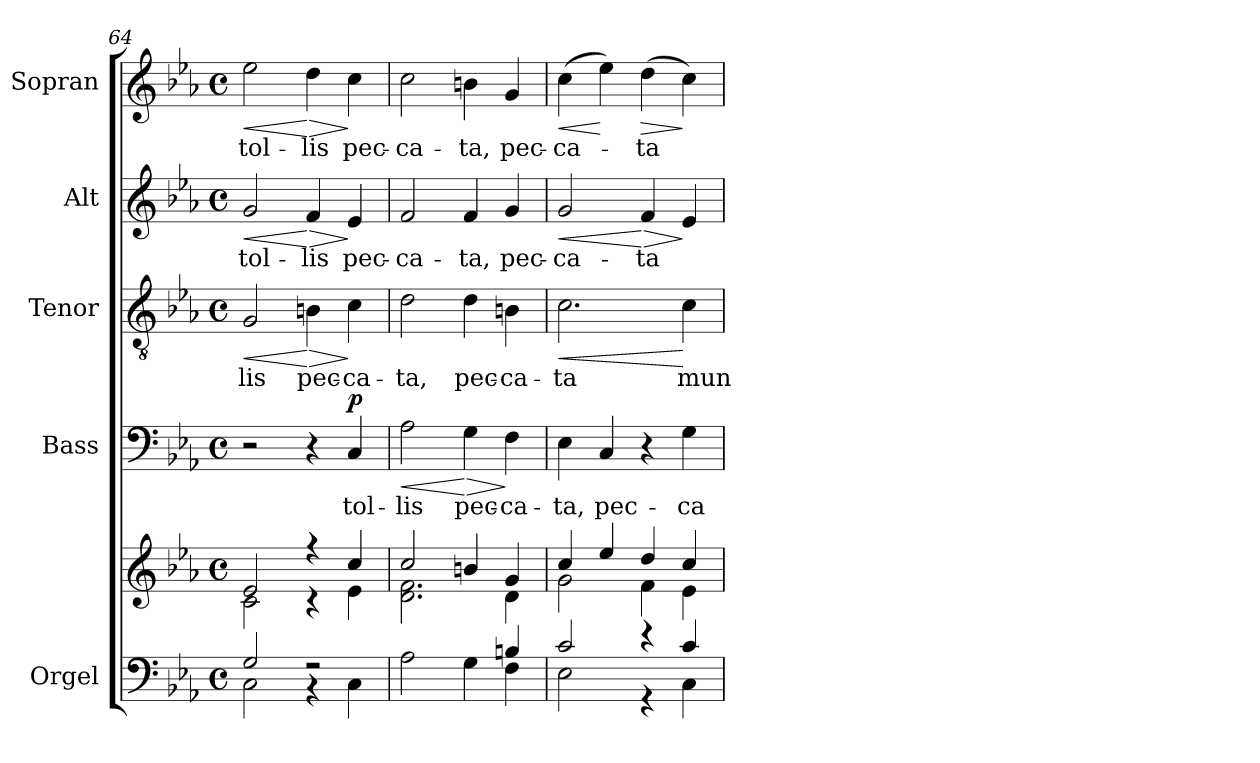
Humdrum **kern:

**kern	**kern	**kern	**text	**dynam	**kern	**text	**dynam	**kern	**text	**dynam	**kern	**text	**dynam
*part5	*part5	*part4	*part4	*part4	*part3	*part3	*part3	*part2	*part2	*part2	*part1	*part1	*part1
*staff6	*staff5	*staff4	*staff4	*staff4	*staff3	*staff3	*staff3	*staff2	*staff2	*staff2	*staff1	*staff1	*staff1
*I"Orgel	*	*I"Bass	*	*	*I"Tenor	*	*	*I"Alt	*	*	*I"Sopran	*	*
*I'Org.	*	*I'B.	*	*	*I'T.	*	*	*I'A.	*	*	*I'S.	*	*
*clefF4	*clefG2	*clefF4	*	*	*clefGv2	*	*	*clefG2	*	*	*clefG2	*	*
*k[b-e-a-]	*k[b-e-a-]	*k[b-e-a-]	*	*	*k[b-e-a-]	*	*	*k[b-e-a-]	*	*	*k[b-e-a-]	*	*
*E-:	*E-:	*E-:	*	*	*E-:	*	*	*E-:	*	*	*E-:	*	*
*M4/4	*M4/4	*M4/4	*	*	*M4/4	*	*	*M4/4	*	*	*M4/4	*	*
*met(c)	*met(c)	*met(c)	*	*	*met(c)	*	*	*met(c)	*	*	*met(c)	*	*
=64	=64	=64	=64	=64	=64	=64	=64	=64	=64	=64	=64	=64	=64
*^	*^	*	*	*	*	*	*	*	*	*	*	*	*
!	!	!	!	!	!	!	!	!LO:LY:b	!LO:HP:b	!	!LO:LY:b	!LO:HP:b	!	!LO:LY:b	!LO:HP:b
2G/	2C\	2e-/	2c\	2r	.	.	2G/	-lis	<	2g/	tol-	<	2ee-\	tol-	<
!	!	!	!	!	!	!	!	!LO:LY:b	!LO:HP:n=1:b	!	!LO:LY:b	!LO:HP:n=1:b	!	!LO:LY:b	!LO:HP:n=1:b
2rF	4rBB	4r	4r	4r	.	.	4Bn\	pec-	[ >	4f/	-lis	[ >	4dd\	-lis	[ >
!	!	!	!	!	!LO:LY:b	!LO:DY:a	!	!LO:LY:b	!	!	!LO:LY:b	!	!	!LO:LY:b	!
.	4C\	4cc/	4e-\	4C/	tol-	p	4c\	-ca-	]	4e-/	pec-	]	4cc\	pec-	]
=65	=65	=65	=65	=65	=65	=65	=65	=65	=65	=65	=65	=65	=65	=65	=65
!	!	!	!	!	!LO:LY:b	!LO:HP:b	!	!LO:LY:b	!	!	!LO:LY:b	!	!	!LO:LY:b	!
2.ryy	2A-\	2cc/	2.d\ 2.f\	2A-\	-lis	<	2d\	-ta,	.	2f/	-ca-	.	2cc\	-ca-	.
!	!	!	!	!	!LO:LY:b	!LO:HP:n=1:b	!	!LO:LY:b	!	!	!LO:LY:b	!	!	!LO:LY:b	!
.	4G\	4bn/	.	4G\	pec-	[ >	4d\	pec-	.	4f/	-ta,	.	4bn\	-ta,	.
!	!	!	!	!	!LO:LY:b	!	!	!LO:LY:b	!	!	!LO:LY:b	!	!	!LO:LY:b	!
4Bn/	4F\	4g/	4d\	4F\	-ca-	]	4Bn\	-ca-	.	4g/	pec-	.	4g/	pec-	.
=66	=66	=66	=66	=66	=66	=66	=66	=66	=66	=66	=66	=66	=66	=66	=66
!	!	!	!	!	!LO:LY:b	!	!	!LO:LY:b	!LO:HP:b	!	!	!	!	!	!
!	!	!	!	!	!	!	!	!	!LO:HP:n=1:b	!	!LO:LY:b	!LO:HP:b	!	!LO:LY:b	!LO:HP:b
2c/	2E-\	4cc/	2g\	4E-\	-ta,	.	2.c\	-ta	< >	2g/	-ca-	<	(>4cc\	-ca-	<
!	!	!	!	!	!LO:LY:b	!	!	!	!	!	!	!	!	!	!
.	.	4ee-/	.	4C/	pec-	.	.	.	.	.	.	.	4ee-\)	.	[
!	!	!	!	!	!	!	!	!	!	!	!LO:LY:b	!LO:HP:n=1:b	!	!LO:LY:b	!LO:HP:b
4r	4r	4dd/	4f\	4r	.	.	.	.	.	4f/	-ta	[ >	(>4dd\	-ta	>
!	!	!	!	!	!LO:LY:b	!	!	!LO:LY:b	!	!	!	!	!	!	!
4c/	4C\	4cc/	4e-\	4G\	-ca-	.	4c\	mun-	[	4e-/	.	]	4cc\)	.	]
*v	*v	*	*	*	*	*	*	*	*	*	*	*	*	*	*
*	*v	*v	*	*	*	*	*	*	*	*	*	*	*	*
.	.	.	.	.	.	.	]	.	.	.	.	.	.
=	=	=	=	=	=	=	=	=	=	=	=	=	=
*-	*-	*-	*-	*-	*-	*-	*-	*-	*-	*-	*-	*-	*-
